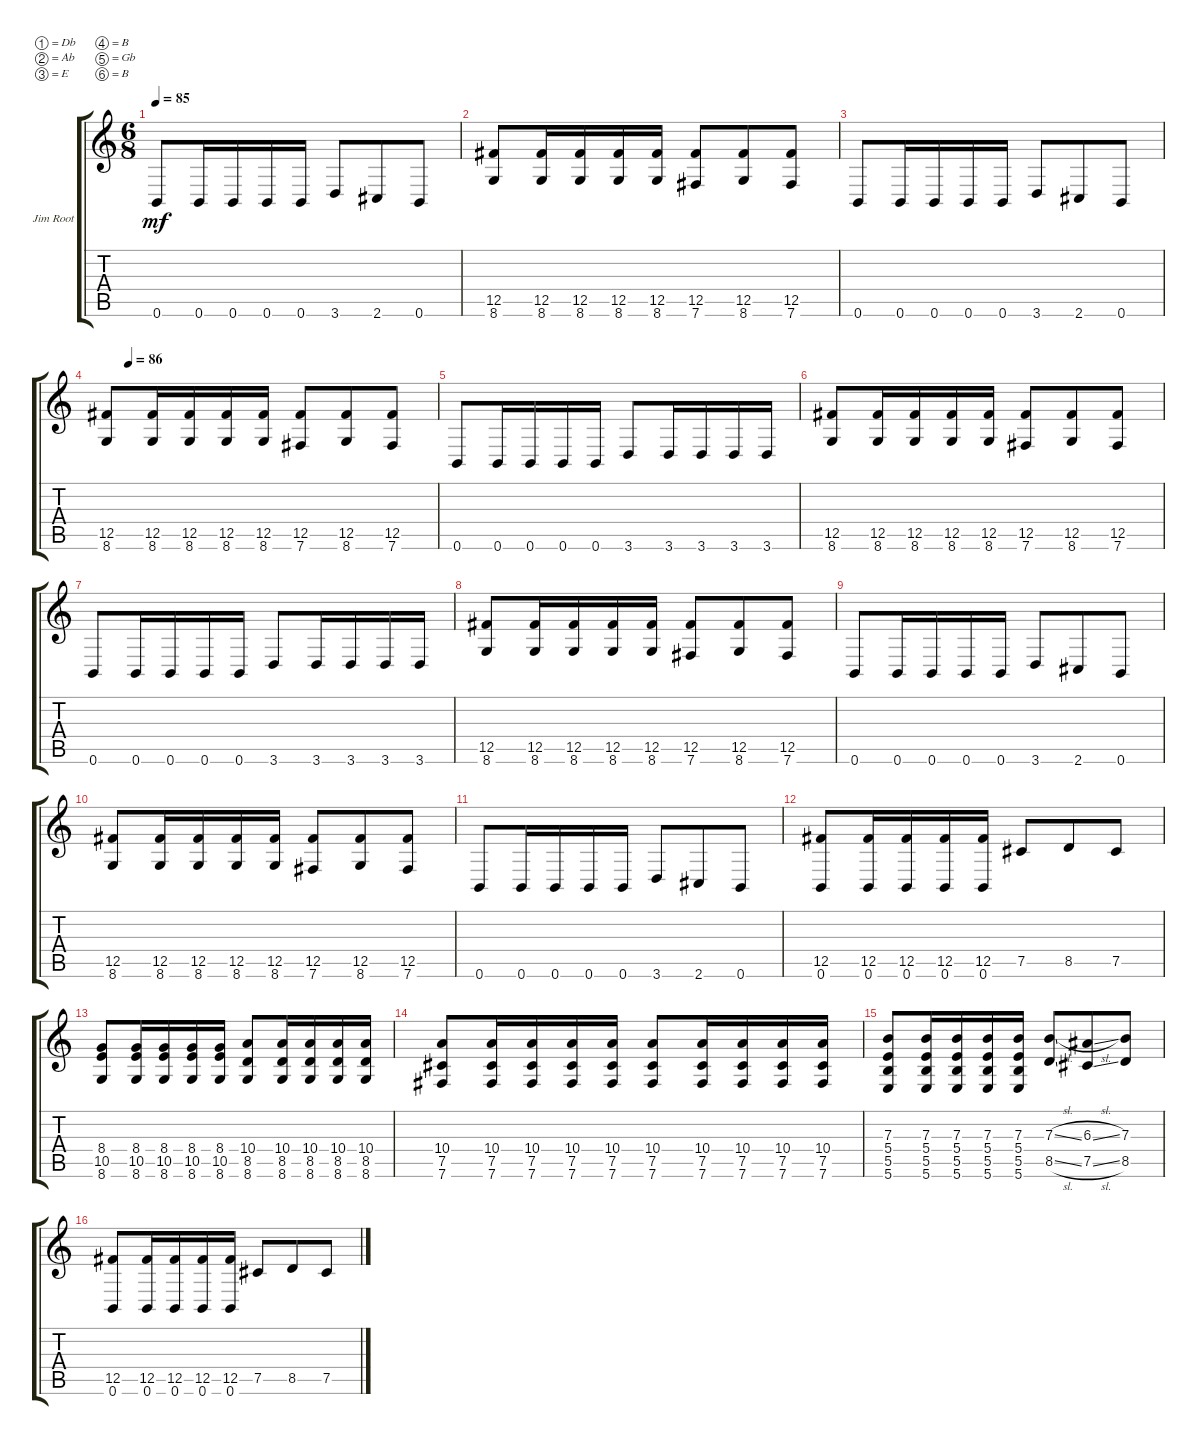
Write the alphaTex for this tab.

\defaultSystemsLayout 4
\bracketExtendMode groupsimilarinstruments
\firstSystemTrackNameOrientation horizontal
\otherSystemsTrackNameOrientation horizontal
\track ("Jim Root" "Jim Root") {instrument acousticguitarsteel}
\staff {score tabs}
\tuning (Db4 Ab3 E3 B2 Gb2 B1)
\ts (6 8)
\tempo 85
\clef g2
\ks c
0.6.8{dy mf} 0.6.16 0.6.16 0.6.16 0.6.16 3.6.8 2.6.8 0.6.8 |
(12.5 8.6).8 (12.5 8.6).16 (12.5 8.6).16 (12.5 8.6).16 (12.5 8.6).16 (12.5 7.6).8 (12.5 8.6).8 (7.6 12.5).8 |
0.6.8 0.6.16 0.6.16 0.6.16 0.6.16 3.6.8 2.6.8 0.6.8 |
\tempo (86 0.0697674)
(12.5 8.6).8 (12.5 8.6).16 (12.5 8.6).16 (12.5 8.6).16 (12.5 8.6).16 (12.5 7.6).8 (12.5 8.6).8 (7.6 12.5).8 |
0.6.8 0.6.16 0.6.16 0.6.16 0.6.16 3.6.8 3.6.16 3.6.16 3.6.16 3.6.16 |
(12.5 8.6).8 (12.5 8.6).16 (12.5 8.6).16 (12.5 8.6).16 (12.5 8.6).16 (12.5 7.6).8 (12.5 8.6).8 (7.6 12.5).8 |
0.6.8 0.6.16 0.6.16 0.6.16 0.6.16 3.6.8 3.6.16 3.6.16 3.6.16 3.6.16 |
(12.5 8.6).8 (12.5 8.6).16 (12.5 8.6).16 (12.5 8.6).16 (12.5 8.6).16 (12.5 7.6).8 (12.5 8.6).8 (7.6 12.5).8 |
0.6.8 0.6.16 0.6.16 0.6.16 0.6.16 3.6.8 2.6.8 0.6.8 |
(12.5 8.6).8 (12.5 8.6).16 (12.5 8.6).16 (12.5 8.6).16 (12.5 8.6).16 (12.5 7.6).8 (12.5 8.6).8 (7.6 12.5).8 |
0.6.8 0.6.16 0.6.16 0.6.16 0.6.16 3.6.8 2.6.8 0.6.8 |
(12.5 0.6).8 (0.6 12.5).16 (0.6 12.5).16 (0.6 12.5).16 (0.6 12.5).16 7.5.8 8.5.8 7.5.8 |
(8.6 10.5 8.4).8 (8.6 8.4 10.5).16 (8.6 8.4 10.5).16 (8.6 8.4 10.5).16 (8.6 8.4 10.5).16 (8.6 8.5 10.4).8 (8.6 8.5 10.4).16 (8.6 8.5 10.4).16 (8.6 8.5 10.4).16 (8.5 10.4 8.6).16 |
(7.6 7.5 10.4).8 (7.6 7.5 10.4).16 (7.6 7.5 10.4).16 (7.6 7.5 10.4).16 (7.6 7.5 10.4).16 (7.6 7.5 10.4).8 (7.6 7.5 10.4).16 (7.6 7.5 10.4).16 (7.6 7.5 10.4).16 (7.6 7.5 10.4).16 |
(5.6 5.5 5.4 7.3).8 (5.6 5.5 5.4 7.3).16 (5.6 5.5 5.4 7.3).16 (5.6 5.5 5.4 7.3).16 (5.6 5.5 5.4 7.3).16 (8.5{sl} 7.3{sl}).8 (7.5{sl} 6.3{sl}).8 (8.5 7.3).8 |
(12.5 0.6).8 (0.6 12.5).16 (0.6 12.5).16 (0.6 12.5).16 (0.6 12.5).16 7.5.8 8.5.8 7.5.8
